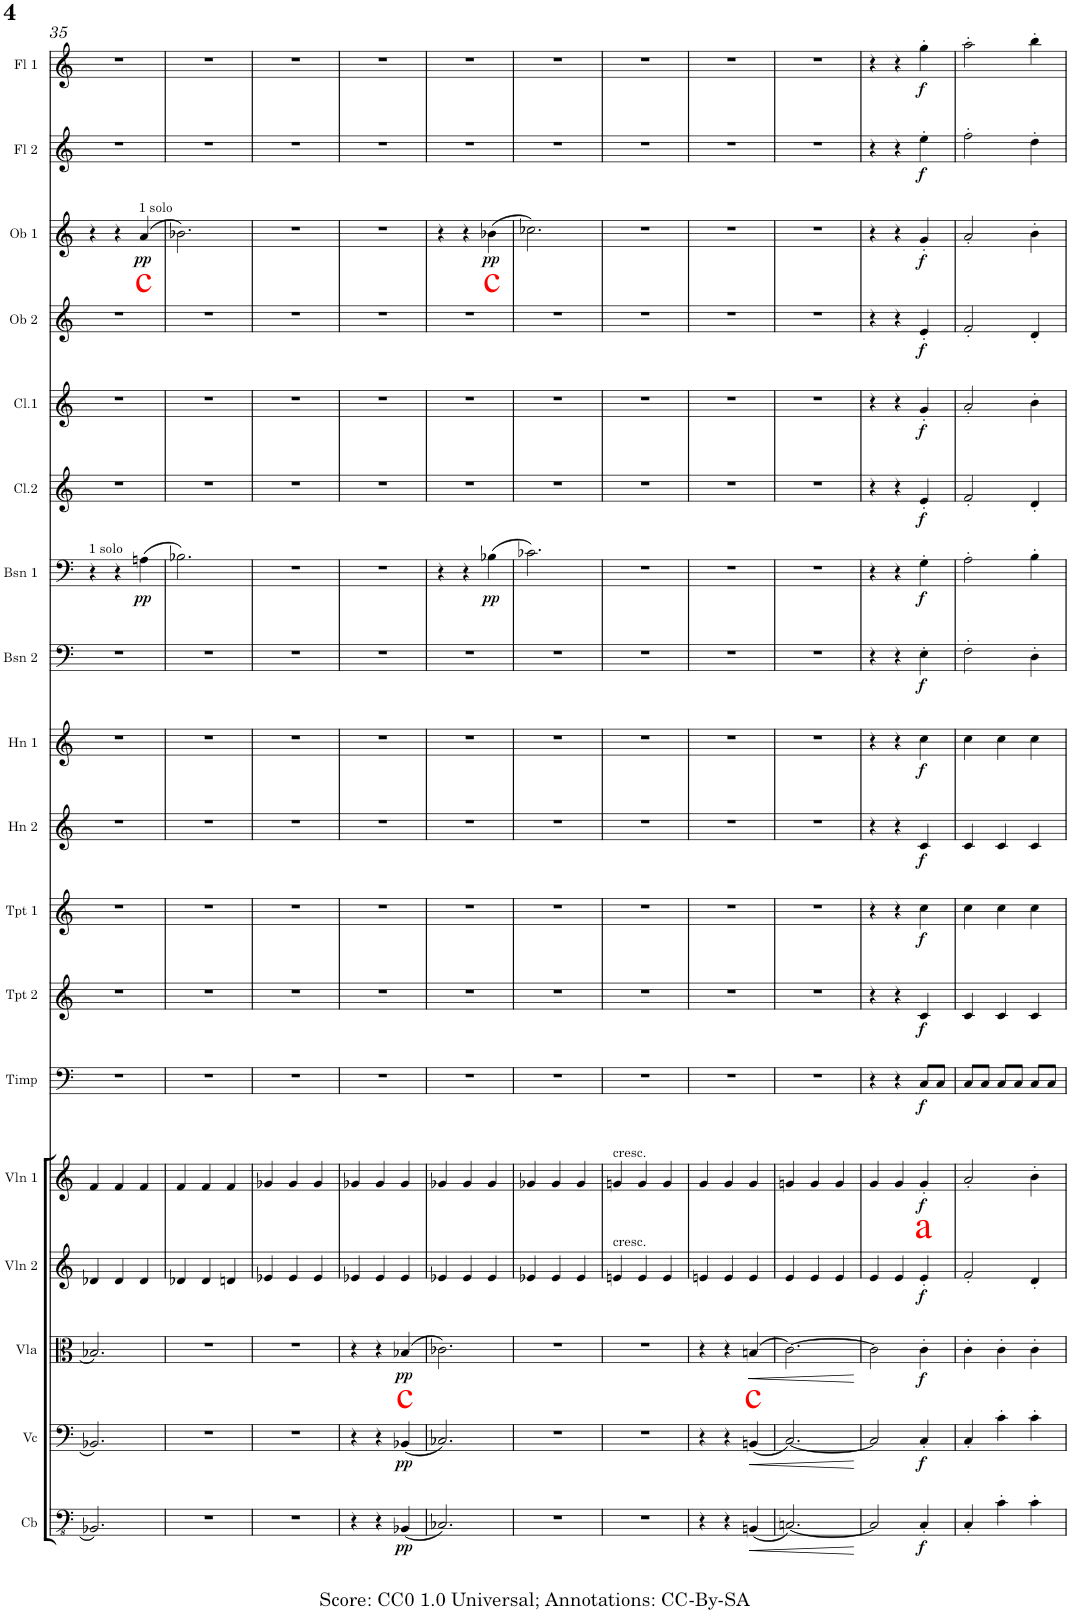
**kern	**dynam	**kern	**dynam	**kern	**text	**dynam	**kern	**dynam	**kern	**text	**dynam	**kern	**dynam	**kern	**dynam	**kern	**dynam	**kern	**dynam	**kern	**dynam	**kern	**dynam	**kern	**dynam	**kern	**dynam	**kern	**dynam	**kern	**dynam	**kern	**text	**dynam	**kern	**dynam	**kern	**dynam
*part18	*part18	*part17	*part17	*part16	*part16	*part16	*part15	*part15	*part14	*part14	*part14	*part13	*part13	*part12	*part12	*part11	*part11	*part10	*part10	*part9	*part9	*part8	*part8	*part7	*part7	*part6	*part6	*part5	*part5	*part4	*part4	*part3	*part3	*part3	*part2	*part2	*part1	*part1
*staff18	*staff18	*staff17	*staff17	*staff16	*staff16	*staff16	*staff15	*staff15	*staff14	*staff14	*staff14	*staff13	*staff13	*staff12	*staff12	*staff11	*staff11	*staff10	*staff10	*staff9	*staff9	*staff8	*staff8	*staff7	*staff7	*staff6	*staff6	*staff5	*staff5	*staff4	*staff4	*staff3	*staff3	*staff3	*staff2	*staff2	*staff1	*staff1
*I"Contrabass	*	*I"Violoncello	*	*I"Viola	*	*	*I"Violin 2	*	*I"Violin 1	*	*	*I"Timpani	*	*I"C Trumpet 2	*	*I"C Trumpet 1	*	*I"C Horn 2	*	*I"C Horn 1	*	*I"Bassoon 2	*	*I"Bassoon 1	*	*I"C Clarinet 2	*	*I"C Clarinet 1	*	*I"Oboe 2	*	*I"Oboe 1	*	*	*I"Flute 2	*	*I"Flute 1	*
*I'Cb	*	*I'Vc	*	*I'Vla	*	*	*I'Vln 2	*	*I'Vln 1	*	*	*I'Timp	*	*I'Tpt 2	*	*I'Tpt 1	*	*I'Hn 2	*	*I'Hn 1	*	*I'Bsn 2	*	*I'Bsn 1	*	*I'Cl.2	*	*I'Cl.1	*	*I'Ob 2	*	*I'Ob 1	*	*	*I'Fl 2	*	*I'Fl 1	*
!!LO:PB:g=z
*clefFv4	*	*clefF4	*	*clefC3	*	*	*clefG2	*	*clefG2	*	*	*clefF4	*	*clefG2	*	*clefG2	*	*clefG2	*	*clefG2	*	*clefF4	*	*clefF4	*	*clefG2	*	*clefG2	*	*clefG2	*	*clefG2	*	*	*clefG2	*	*clefG2	*
*	*	*	*	*	*	*	*	*	*	*	*	*	*	*	*	*	*	*Trd7c12	*	*Trd7c12	*	*	*	*	*	*Trd1c2	*	*Trd1c2	*	*	*	*	*	*	*	*	*	*
*k[]	*	*k[]	*	*k[]	*	*	*k[]	*	*k[]	*	*	*k[]	*	*k[]	*	*k[]	*	*k[]	*	*k[]	*	*k[]	*	*k[]	*	*k[]	*	*k[]	*	*k[]	*	*k[]	*	*	*k[]	*	*k[]	*
*M3/4	*	*M3/4	*	*M3/4	*	*	*M3/4	*	*M3/4	*	*	*M3/4	*	*M3/4	*	*M3/4	*	*M3/4	*	*M3/4	*	*M3/4	*	*M3/4	*	*M3/4	*	*M3/4	*	*M3/4	*	*M3/4	*	*	*M3/4	*	*M3/4	*
=35	=35	=35	=35	=35	=35	=35	=35	=35	=35	=35	=35	=35	=35	=35	=35	=35	=35	=35	=35	=35	=35	=35	=35	=35	=35	=35	=35	=35	=35	=35	=35	=35	=35	=35	=35	=35	=35	=35
!	!	!	!	!	!	!	!	!	!	!	!	!	!	!	!	!	!	!	!	!	!	!	!	!LO:TX:a:t=1 solo	!	!	!	!	!	!	!	!	!	!	!	!	!	!
2.BBB-X/	.	2.BB-X/	.	2.B-X/	.	.	4d-X/	.	4f/	.	.	2.r	.	2.r	.	2.r	.	2.r	.	2.r	.	2.r	.	4r	.	2.r	.	2.r	.	2.r	.	4r	.	.	2.r	.	2.r	.
.	.	.	.	.	.	.	4d-/	.	4f/	.	.	.	.	.	.	.	.	.	.	.	.	.	.	4r	.	.	.	.	.	.	.	4r	.	.	.	.	.	.
!	!	!	!	!	!	!	!	!	!	!	!	!	!	!	!	!	!	!	!	!	!	!	!	!	!	!	!	!	!	!	!	!LO:TX:a:t=1 solo	!	!	!	!	!	!
!	!	!	!	!	!	!	!	!	!	!	!	!	!	!	!	!	!	!	!	!	!	!	!	!	!LO:DY:b	!	!	!	!	!	!	!	!LO:LY:b:color=#FF0000	!LO:DY:b	!	!	!	!
.	.	.	.	.	.	.	4d-/	.	4f/	.	.	.	.	.	.	.	.	.	.	.	.	.	.	(4An\	pp	.	.	.	.	.	.	(4a/	c	pp	.	.	.	.
=36	=36	=36	=36	=36	=36	=36	=36	=36	=36	=36	=36	=36	=36	=36	=36	=36	=36	=36	=36	=36	=36	=36	=36	=36	=36	=36	=36	=36	=36	=36	=36	=36	=36	=36	=36	=36	=36	=36
2.r	.	2.r	.	2.r	.	.	4d-X/	.	4f/	.	.	2.r	.	2.r	.	2.r	.	2.r	.	2.r	.	2.r	.	2.B-X\)	.	2.r	.	2.r	.	2.r	.	2.b-X\)	.	.	2.r	.	2.r	.
.	.	.	.	.	.	.	4d-/	.	4f/	.	.	.	.	.	.	.	.	.	.	.	.	.	.	.	.	.	.	.	.	.	.	.	.	.	.	.	.	.
.	.	.	.	.	.	.	4dn/	.	4f/	.	.	.	.	.	.	.	.	.	.	.	.	.	.	.	.	.	.	.	.	.	.	.	.	.	.	.	.	.
=37	=37	=37	=37	=37	=37	=37	=37	=37	=37	=37	=37	=37	=37	=37	=37	=37	=37	=37	=37	=37	=37	=37	=37	=37	=37	=37	=37	=37	=37	=37	=37	=37	=37	=37	=37	=37	=37	=37
2.r	.	2.r	.	2.r	.	.	4e-X/	.	4g-X/	.	.	2.r	.	2.r	.	2.r	.	2.r	.	2.r	.	2.r	.	2.r	.	2.r	.	2.r	.	2.r	.	2.r	.	.	2.r	.	2.r	.
.	.	.	.	.	.	.	4e-/	.	4g-/	.	.	.	.	.	.	.	.	.	.	.	.	.	.	.	.	.	.	.	.	.	.	.	.	.	.	.	.	.
.	.	.	.	.	.	.	4e-/	.	4g-/	.	.	.	.	.	.	.	.	.	.	.	.	.	.	.	.	.	.	.	.	.	.	.	.	.	.	.	.	.
=38	=38	=38	=38	=38	=38	=38	=38	=38	=38	=38	=38	=38	=38	=38	=38	=38	=38	=38	=38	=38	=38	=38	=38	=38	=38	=38	=38	=38	=38	=38	=38	=38	=38	=38	=38	=38	=38	=38
4r	.	4r	.	4r	.	.	4e-X/	.	4g-X/	.	.	2.r	.	2.r	.	2.r	.	2.r	.	2.r	.	2.r	.	2.r	.	2.r	.	2.r	.	2.r	.	2.r	.	.	2.r	.	2.r	.
4r	.	4r	.	4r	.	.	4e-/	.	4g-/	.	.	.	.	.	.	.	.	.	.	.	.	.	.	.	.	.	.	.	.	.	.	.	.	.	.	.	.	.
!	!LO:DY:b	!	!LO:DY:b	!	!LO:LY:b:color=#FF0000	!LO:DY:b	!	!	!	!	!	!	!	!	!	!	!	!	!	!	!	!	!	!	!	!	!	!	!	!	!	!	!	!	!	!	!	!
(4BBB-X/	pp	(4BB-X/	pp	(4B-X/	c	pp	4e-/	.	4g-/	.	.	.	.	.	.	.	.	.	.	.	.	.	.	.	.	.	.	.	.	.	.	.	.	.	.	.	.	.
=39	=39	=39	=39	=39	=39	=39	=39	=39	=39	=39	=39	=39	=39	=39	=39	=39	=39	=39	=39	=39	=39	=39	=39	=39	=39	=39	=39	=39	=39	=39	=39	=39	=39	=39	=39	=39	=39	=39
2.CC-X/)	.	2.C-X/)	.	2.c-X\)	.	.	4e-X/	.	4g-X/	.	.	2.r	.	2.r	.	2.r	.	2.r	.	2.r	.	2.r	.	4r	.	2.r	.	2.r	.	2.r	.	4r	.	.	2.r	.	2.r	.
.	.	.	.	.	.	.	4e-/	.	4g-/	.	.	.	.	.	.	.	.	.	.	.	.	.	.	4r	.	.	.	.	.	.	.	4r	.	.	.	.	.	.
!	!	!	!	!	!	!	!	!	!	!	!	!	!	!	!	!	!	!	!	!	!	!	!	!	!LO:DY:b	!	!	!	!	!	!	!	!LO:LY:b:color=#FF0000	!LO:DY:b	!	!	!	!
.	.	.	.	.	.	.	4e-/	.	4g-/	.	.	.	.	.	.	.	.	.	.	.	.	.	.	(4B-X\	pp	.	.	.	.	.	.	(4b-X\	c	pp	.	.	.	.
=40	=40	=40	=40	=40	=40	=40	=40	=40	=40	=40	=40	=40	=40	=40	=40	=40	=40	=40	=40	=40	=40	=40	=40	=40	=40	=40	=40	=40	=40	=40	=40	=40	=40	=40	=40	=40	=40	=40
2.r	.	2.r	.	2.r	.	.	4e-X/	.	4g-X/	.	.	2.r	.	2.r	.	2.r	.	2.r	.	2.r	.	2.r	.	2.c-X\)	.	2.r	.	2.r	.	2.r	.	2.cc-X\)	.	.	2.r	.	2.r	.
.	.	.	.	.	.	.	4e-/	.	4g-/	.	.	.	.	.	.	.	.	.	.	.	.	.	.	.	.	.	.	.	.	.	.	.	.	.	.	.	.	.
.	.	.	.	.	.	.	4e-/	.	4g-/	.	.	.	.	.	.	.	.	.	.	.	.	.	.	.	.	.	.	.	.	.	.	.	.	.	.	.	.	.
=41	=41	=41	=41	=41	=41	=41	=41	=41	=41	=41	=41	=41	=41	=41	=41	=41	=41	=41	=41	=41	=41	=41	=41	=41	=41	=41	=41	=41	=41	=41	=41	=41	=41	=41	=41	=41	=41	=41
!	!	!	!	!	!	!	!	!	!LO:TX:a:t=cresc.	!	!	!	!	!	!	!	!	!	!	!	!	!	!	!	!	!	!	!	!	!	!	!	!	!	!	!	!	!
!	!	!	!	!	!	!	!LO:TX:a:t=cresc.	!	!	!	!	!	!	!	!	!	!	!	!	!	!	!	!	!	!	!	!	!	!	!	!	!	!	!	!	!	!	!
2.r	.	2.r	.	2.r	.	.	4en/	.	4gn/	.	.	2.r	.	2.r	.	2.r	.	2.r	.	2.r	.	2.r	.	2.r	.	2.r	.	2.r	.	2.r	.	2.r	.	.	2.r	.	2.r	.
.	.	.	.	.	.	.	4e/	.	4g/	.	.	.	.	.	.	.	.	.	.	.	.	.	.	.	.	.	.	.	.	.	.	.	.	.	.	.	.	.
.	.	.	.	.	.	.	4e/	.	4g/	.	.	.	.	.	.	.	.	.	.	.	.	.	.	.	.	.	.	.	.	.	.	.	.	.	.	.	.	.
=42	=42	=42	=42	=42	=42	=42	=42	=42	=42	=42	=42	=42	=42	=42	=42	=42	=42	=42	=42	=42	=42	=42	=42	=42	=42	=42	=42	=42	=42	=42	=42	=42	=42	=42	=42	=42	=42	=42
4r	.	4r	.	4r	.	.	4en/	.	4g/	.	.	2.r	.	2.r	.	2.r	.	2.r	.	2.r	.	2.r	.	2.r	.	2.r	.	2.r	.	2.r	.	2.r	.	.	2.r	.	2.r	.
4r	.	4r	.	4r	.	.	4e/	.	4g/	.	.	.	.	.	.	.	.	.	.	.	.	.	.	.	.	.	.	.	.	.	.	.	.	.	.	.	.	.
!	!LO:HP:b	!	!LO:HP:b	!	!LO:LY:b:color=#FF0000	!LO:HP:b	!	!	!	!	!	!	!	!	!	!	!	!	!	!	!	!	!	!	!	!	!	!	!	!	!	!	!	!	!	!	!	!
(4BBBn/	<	(4BBn/	<	(4Bn/	c	<	4e/	.	4g/	.	.	.	.	.	.	.	.	.	.	.	.	.	.	.	.	.	.	.	.	.	.	.	.	.	.	.	.	.
=43	=43	=43	=43	=43	=43	=43	=43	=43	=43	=43	=43	=43	=43	=43	=43	=43	=43	=43	=43	=43	=43	=43	=43	=43	=43	=43	=43	=43	=43	=43	=43	=43	=43	=43	=43	=43	=43	=43
[2.CCn/)	.	[2.C/)	.	[2.c\)	.	.	4e/	.	4gn/	.	.	2.r	.	2.r	.	2.r	.	2.r	.	2.r	.	2.r	.	2.r	.	2.r	.	2.r	.	2.r	.	2.r	.	.	2.r	.	2.r	.
.	.	.	.	.	.	.	4e/	.	4g/	.	.	.	.	.	.	.	.	.	.	.	.	.	.	.	.	.	.	.	.	.	.	.	.	.	.	.	.	.
.	.	.	.	.	.	.	4e/	.	4g/	.	.	.	.	.	.	.	.	.	.	.	.	.	.	.	.	.	.	.	.	.	.	.	.	.	.	.	.	.
.	[	.	[	.	.	[	.	.	.	.	.	.	.	.	.	.	.	.	.	.	.	.	.	.	.	.	.	.	.	.	.	.	.	.	.	.	.	.
=44	=44	=44	=44	=44	=44	=44	=44	=44	=44	=44	=44	=44	=44	=44	=44	=44	=44	=44	=44	=44	=44	=44	=44	=44	=44	=44	=44	=44	=44	=44	=44	=44	=44	=44	=44	=44	=44	=44
2CC/]	.	2C/]	.	2c\]	.	.	4e/	.	4g/	.	.	4r	.	4r	.	4r	.	4r	.	4r	.	4r	.	4r	.	4r	.	4r	.	4r	.	4r	.	.	4r	.	4r	.
.	.	.	.	.	.	.	4e/	.	4g/	.	.	4r	.	4r	.	4r	.	4r	.	4r	.	4r	.	4r	.	4r	.	4r	.	4r	.	4r	.	.	4r	.	4r	.
!	!LO:DY:b	!	!LO:DY:b	!	!	!LO:DY:b	!	!LO:DY:b	!	!LO:LY:b:color=#FF0000	!LO:DY:b	!	!LO:DY:b	!	!LO:DY:b	!	!LO:DY:b	!	!LO:DY:b	!	!LO:DY:b	!	!LO:DY:b	!	!LO:DY:b	!	!LO:DY:b	!	!LO:DY:b	!	!LO:DY:b	!	!	!LO:DY:b	!	!LO:DY:b	!	!LO:DY:b
4CC'/	f	4C'/	f	4c'\	.	f	4e'/	f	4g'/	a	f	8C/L	f	4c/	f	4cc\	f	4c/	f	4cc\	f	4E'\	f	4G'\	f	4e'/	f	4g'/	f	4e'/	f	4g'/	.	f	4ee'\	f	4gg'\	f
.	.	.	.	.	.	.	.	.	.	.	.	8C/J	.	.	.	.	.	.	.	.	.	.	.	.	.	.	.	.	.	.	.	.	.	.	.	.	.	.
=45	=45	=45	=45	=45	=45	=45	=45	=45	=45	=45	=45	=45	=45	=45	=45	=45	=45	=45	=45	=45	=45	=45	=45	=45	=45	=45	=45	=45	=45	=45	=45	=45	=45	=45	=45	=45	=45	=45
4CC'/	.	4C'/	.	4c'\	.	.	2f'/	.	2a'/	.	.	8C/L	.	4c/	.	4cc\	.	4c/	.	4cc\	.	2F'\	.	2A'\	.	2f'/	.	2a'/	.	2f'/	.	2a'/	.	.	2ff'\	.	2aa'\	.
.	.	.	.	.	.	.	.	.	.	.	.	8C/J	.	.	.	.	.	.	.	.	.	.	.	.	.	.	.	.	.	.	.	.	.	.	.	.	.	.
4C'\	.	4c'\	.	4c'\	.	.	.	.	.	.	.	8C/L	.	4c/	.	4cc\	.	4c/	.	4cc\	.	.	.	.	.	.	.	.	.	.	.	.	.	.	.	.	.	.
.	.	.	.	.	.	.	.	.	.	.	.	8C/J	.	.	.	.	.	.	.	.	.	.	.	.	.	.	.	.	.	.	.	.	.	.	.	.	.	.
4C'\	.	4c'\	.	4c'\	.	.	4d'/	.	4b'\	.	.	8C/L	.	4c/	.	4cc\	.	4c/	.	4cc\	.	4D'\	.	4B'\	.	4d'/	.	4b'\	.	4d'/	.	4b'\	.	.	4dd'\	.	4bb'\	.
.	.	.	.	.	.	.	.	.	.	.	.	8C/J	.	.	.	.	.	.	.	.	.	.	.	.	.	.	.	.	.	.	.	.	.	.	.	.	.	.
=	=	=	=	=	=	=	=	=	=	=	=	=	=	=	=	=	=	=	=	=	=	=	=	=	=	=	=	=	=	=	=	=	=	=	=	=	=	=
*-	*-	*-	*-	*-	*-	*-	*-	*-	*-	*-	*-	*-	*-	*-	*-	*-	*-	*-	*-	*-	*-	*-	*-	*-	*-	*-	*-	*-	*-	*-	*-	*-	*-	*-	*-	*-	*-	*-
